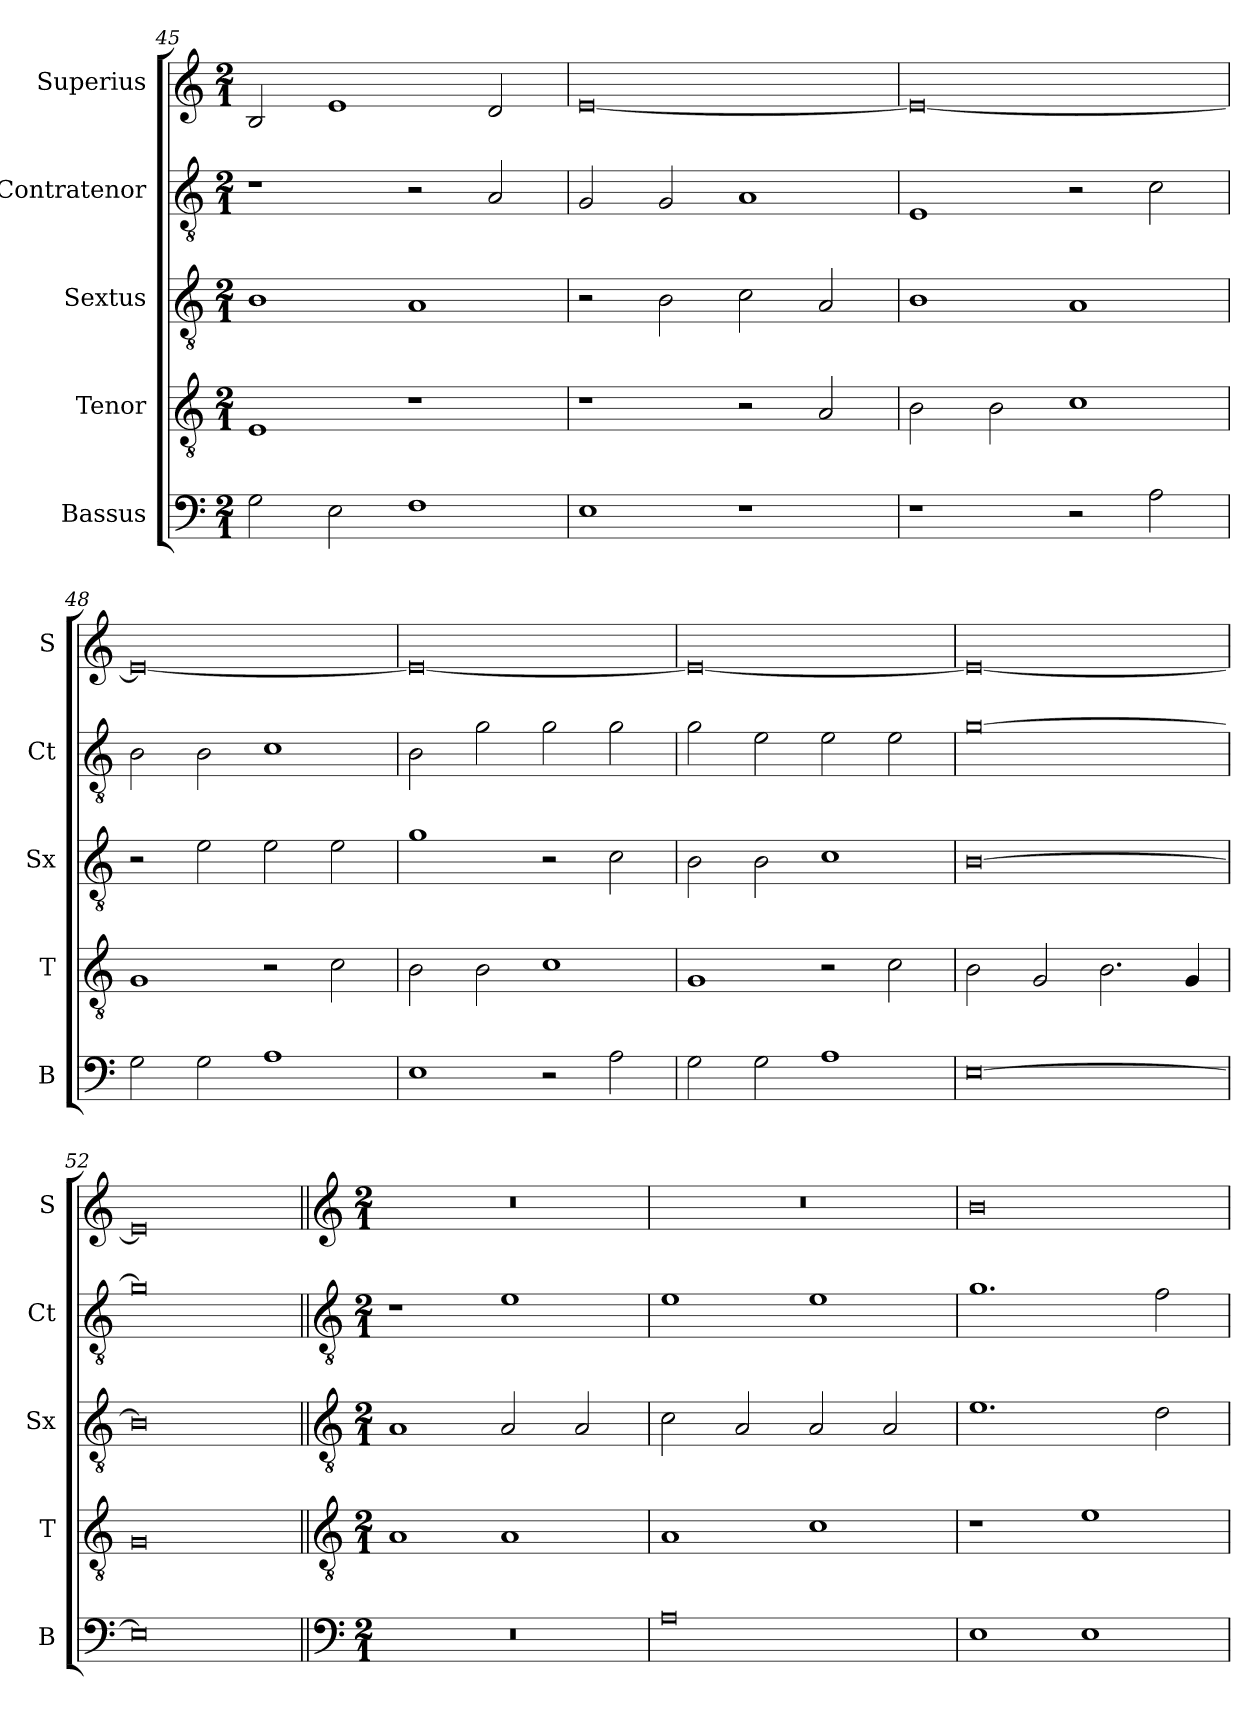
**kern	**kern	**kern	**kern	**kern
*part5	*part4	*part3	*part2	*part1
*staff5	*staff4	*staff3	*staff2	*staff1
*I"Bassus	*I"Tenor	*I"Sextus	*I"Contratenor	*I"Superius
*I'B	*I'T	*I'Sx	*I'Ct	*I'S
*clefF4	*clefGv2	*clefGv2	*clefGv2	*clefG2
*k[]	*k[]	*k[]	*k[]	*k[]
*M2/1	*M2/1	*M2/1	*M2/1	*M2/1
=45	=45	=45	=45	=45
2G\	1E	1B	1r	2B/
2E\	.	.	.	1e
1F	1r	1A	2r	.
.	.	.	2A/	2d/
=46	=46	=46	=46	=46
1E	1r	2r	2G/	[0e
.	.	2B\	2G/	.
1r	2r	2c\	1A	.
.	2A/	2A/	.	.
=47	=47	=47	=47	=47
1r	2B\	1B	1E	0e_
.	2B\	.	.	.
2r	1c	1A	2r	.
2A\	.	.	2c\	.
=48	=48	=48	=48	=48
2G\	1G	2r	2B\	0e_
2G\	.	2e\	2B\	.
1A	2r	2e\	1c	.
.	2c\	2e\	.	.
=49	=49	=49	=49	=49
1E	2B\	1g	2B\	0e_
.	2B\	.	2g\	.
2r	1c	2r	2g\	.
2A\	.	2c\	2g\	.
=50	=50	=50	=50	=50
2G\	1G	2B\	2g\	0e_
2G\	.	2B\	2e\	.
1A	2r	1c	2e\	.
.	2c\	.	2e\	.
=51	=51	=51	=51	=51
[0E	2B\	[0B	[0g	0e_
.	2G/	.	.	.
.	2.B\	.	.	.
.	4G/	.	.	.
=52	=52	=52	=52	=52
0E]	0G	0B]	0g]	0e]
!!LO:LB:g=z
=53||	=53||	=53||	=53||	=53||
*clefF4	*clefGv2	*clefGv2	*clefGv2	*clefG2
*k[]	*k[]	*k[]	*k[]	*k[]
*M2/1	*M2/1	*M2/1	*M2/1	*M2/1
0r	1A	1A	1r	0r
.	1A	2A/	1e	.
.	.	2A/	.	.
=54	=54	=54	=54	=54
0A	1A	2c\	1e	0r
.	.	2A/	.	.
.	1c	2A/	1e	.
.	.	2A/	.	.
=55	=55	=55	=55	=55
1E	1r	1.e	1.g	0b
1E	1e	.	.	.
.	.	2d\	2f\	.
=	=	=	=	=
*-	*-	*-	*-	*-
